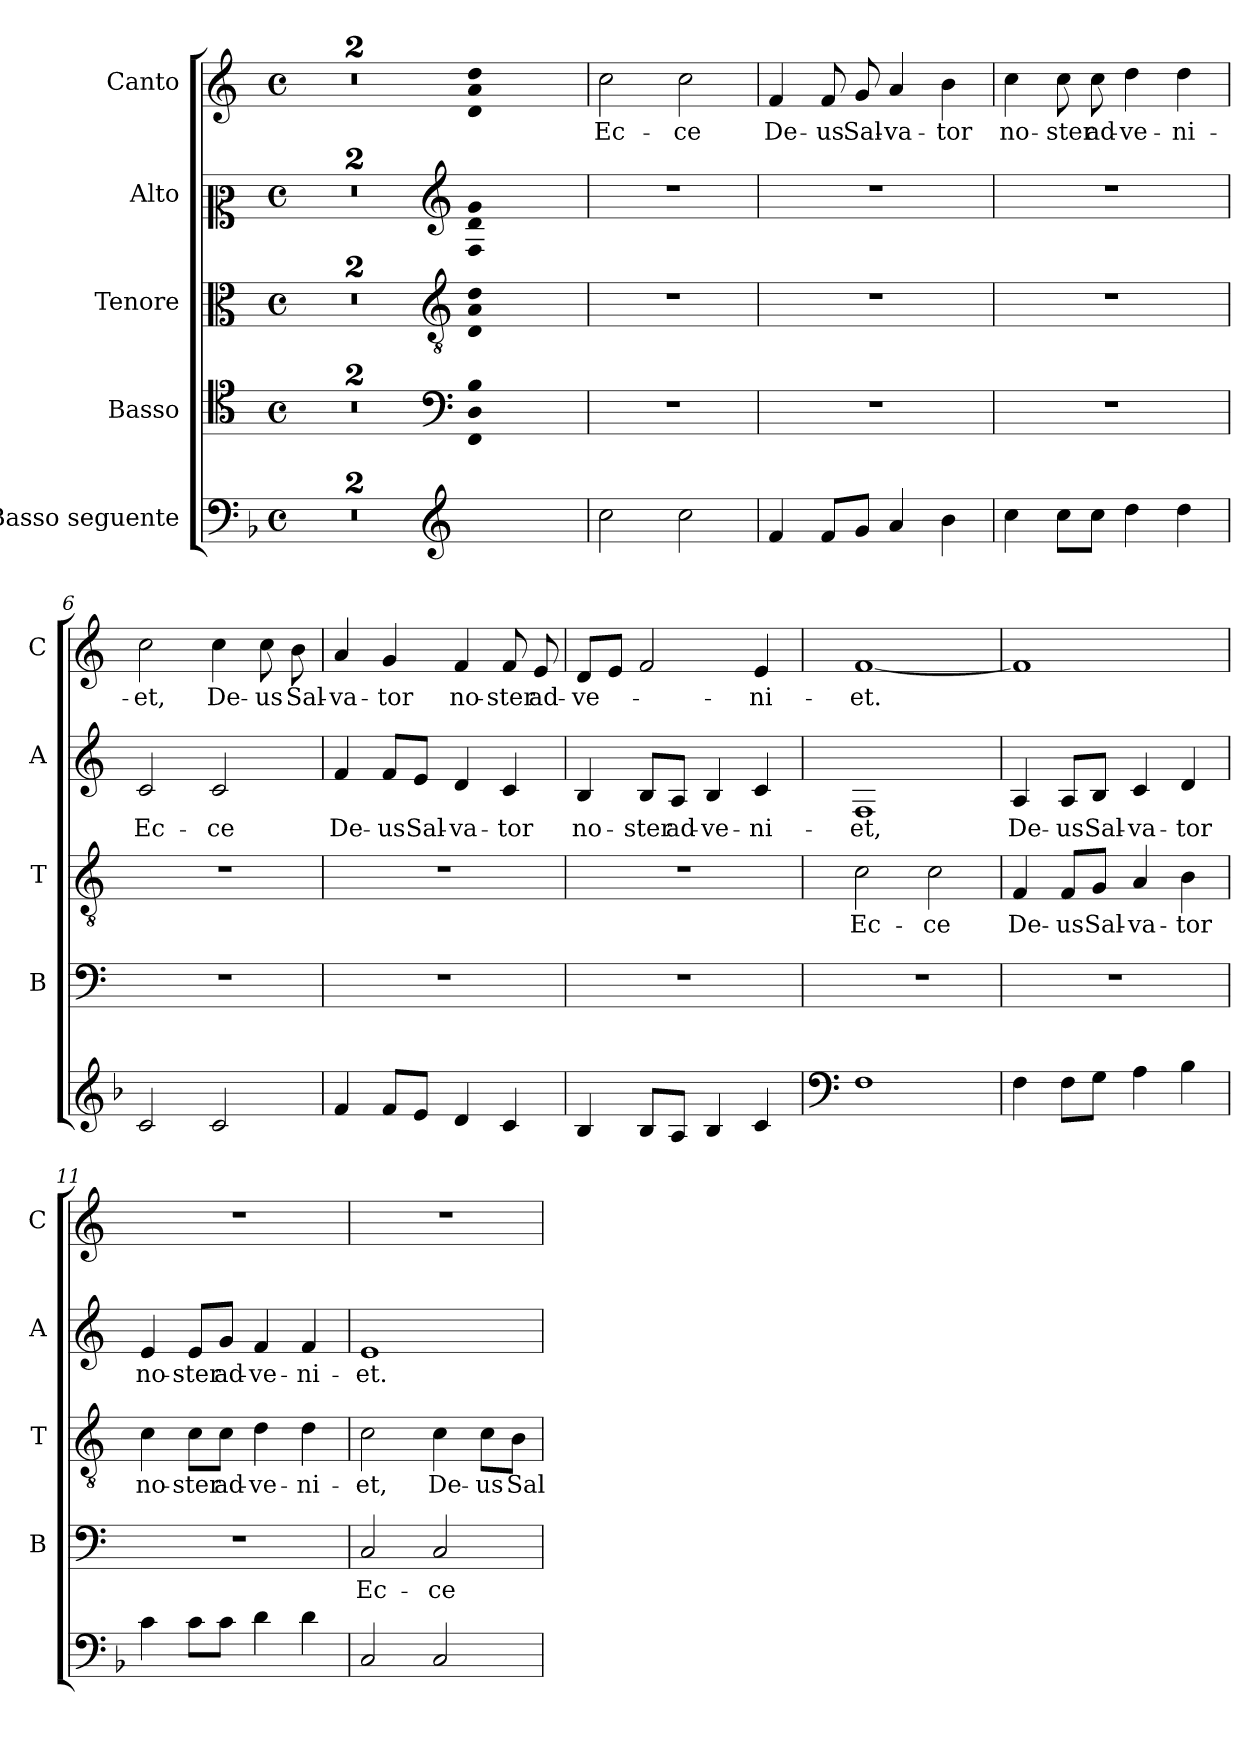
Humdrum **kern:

**kern	**kern	**text	**kern	**text	**kern	**text	**kern	**text
*part5	*part4	*part4	*part3	*part3	*part2	*part2	*part1	*part1
*staff5	*staff4	*staff4	*staff3	*staff3	*staff2	*staff2	*staff1	*staff1
*I"Basso seguente	*I"Basso	*	*I"Tenore	*	*I"Alto	*	*I"Canto	*
*	*I'B	*	*I'T	*	*I'A	*	*I'C	*
*clefF4	*clefC4	*	*clefC3	*	*clefC2	*	*clefG2	*
*k[b-]	*k[]	*	*k[]	*	*k[]	*	*k[]	*
*F:	*C:	*	*C:	*	*C:	*	*C:	*
*M4/4	*M4/4	*	*M4/4	*	*M4/4	*	*M4/4	*
*met(c)	*met(c)	*	*met(c)	*	*met(c)	*	*met(c)	*
=1	=1	=1	=1	=1	=1	=1	=1	=1
1ryy	1ryy	.	1ryy	.	1ryy	.	1ryy	.
=2	=2||	=2||	=2||	=2||	=2||	=2||	=2||	=2||
*	*k[b-]	*	*k[b-]	*	*k[b-]	*	*k[b-]	*
*	*F:	*	*F:	*	*F:	*	*F:	*
1r	1r	.	1r	.	1r	.	1r	.
=3	=3	=3	=3	=3	=3	=3	=3	=3
*clefG2	*clefF4	*	*clefGv2	*	*clefG2	*	*	*
!	!LO:N:n=1:head=solid	!	!	!	!	!	!	!
!	!LO:N:n=2:head=solid	!	!	!	!	!	!	!
!	!LO:N:n=3:head=solid	!	!LO:N:n=1:head=solid	!	!	!	!	!
!	!	!	!LO:N:n=2:head=solid	!	!	!	!	!
!	!	!	!LO:N:n=3:head=solid	!	!LO:N:n=1:head=solid	!	!	!
!	!	!	!	!	!LO:N:n=2:head=solid	!	!	!
!	!	!	!	!	!LO:N:n=3:head=solid	!	!LO:N:n=1:head=solid	!
!	!	!	!	!	!	!	!LO:N:n=2:head=solid	!
!	!	!	!	!	!	!	!LO:N:n=3:head=solid	!
1ryy	1FF! 1D! 1B-!	.	1D! 1A! 1d!	.	1F! 1d! 1g!	.	1d! 1a! 1dd!	.
=3X1	=3X1	=3X1	=3X1	=3X1	=3X1	=3X1	=3X1	=3X1
!	!	!	!	!	!	!	!	!LO:LY:b
2cc\	1r	.	1r	.	1r	.	2cc\	Ec-
!	!	!	!	!	!	!	!	!LO:LY:b
2cc\	.	.	.	.	.	.	2cc\	-ce
=4	=4	=4	=4	=4	=4	=4	=4	=4
!	!	!	!	!	!	!	!	!LO:LY:b
4f/	1r	.	1r	.	1r	.	4f/	De-
!	!	!	!	!	!	!	!	!LO:LY:b
8f/L	.	.	.	.	.	.	8f/	-us
!	!	!	!	!	!	!	!	!LO:LY:b
8g/J	.	.	.	.	.	.	8g/	Sal-
!	!	!	!	!	!	!	!	!LO:LY:b
4a/	.	.	.	.	.	.	4a/	-va-
!	!	!	!	!	!	!	!	!LO:LY:b
4b-\	.	.	.	.	.	.	4b-\	-tor
=5	=5	=5	=5	=5	=5	=5	=5	=5
!	!	!	!	!	!	!	!	!LO:LY:b
4cc\	1r	.	1r	.	1r	.	4cc\	no-
!	!	!	!	!	!	!	!	!LO:LY:b
8cc\L	.	.	.	.	.	.	8cc\	-ster
!	!	!	!	!	!	!	!	!LO:LY:b
8cc\J	.	.	.	.	.	.	8cc\	ad-
!	!	!	!	!	!	!	!	!LO:LY:b
4dd\	.	.	.	.	.	.	4dd\	-ve-
!	!	!	!	!	!	!	!	!LO:LY:b
4dd\	.	.	.	.	.	.	4dd\	-ni-
=6	=6	=6	=6	=6	=6	=6	=6	=6
!	!	!	!	!	!	!LO:LY:b	!	!LO:LY:b
2c/	1r	.	1r	.	2c/	Ec-	2cc\	-et,
!	!	!	!	!	!	!LO:LY:b	!	!LO:LY:b
2c/	.	.	.	.	2c/	-ce	4cc\	De-
!	!	!	!	!	!	!	!	!LO:LY:b
.	.	.	.	.	.	.	8cc\	-us
!	!	!	!	!	!	!	!	!LO:LY:b
.	.	.	.	.	.	.	8b-\	Sal-
=7	=7	=7	=7	=7	=7	=7	=7	=7
!	!	!	!	!	!	!LO:LY:b	!	!LO:LY:b
4f/	1r	.	1r	.	4f/	De-	4a/	-va-
!	!	!	!	!	!	!LO:LY:b	!	!LO:LY:b
8f/L	.	.	.	.	8f/L	-us	4g/	-tor
!	!	!	!	!	!	!LO:LY:b	!	!
8e/J	.	.	.	.	8e/J	Sal-	.	.
!	!	!	!	!	!	!LO:LY:b	!	!LO:LY:b
4d/	.	.	.	.	4d/	-va-	4f/	no-
!	!	!	!	!	!	!LO:LY:b	!	!LO:LY:b
4c/	.	.	.	.	4c/	-tor	8f/	-ster
!	!	!	!	!	!	!	!	!LO:LY:b
.	.	.	.	.	.	.	8e/	ad-
!!LO:LB:g=z
=8	=8	=8	=8	=8	=8	=8	=8	=8
!	!	!	!	!	!	!LO:LY:b	!	!LO:LY:b
4B-/	1r	.	1r	.	4B-/	no-	8d/L	-ve-
.	.	.	.	.	.	.	8e/J	.
!	!	!	!	!	!	!LO:LY:b	!	!
8B-/L	.	.	.	.	8B-/L	-ster	2f/	.
!	!	!	!	!	!	!LO:LY:b	!	!
8A/J	.	.	.	.	8A/J	ad-	.	.
!	!	!	!	!	!	!LO:LY:b	!	!
4B-/	.	.	.	.	4B-/	-ve-	.	.
!	!	!	!	!	!	!LO:LY:b	!	!LO:LY:b
4c/	.	.	.	.	4c/	-ni-	4e/	-ni-
=9	=9	=9	=9	=9	=9	=9	=9	=9
*clefF4	*	*	*	*	*	*	*	*
!	!	!	!	!LO:LY:b	!	!LO:LY:b	!	!LO:LY:b
1F	1r	.	2c\	Ec-	1F	-et,	[1f	-et.
!	!	!	!	!LO:LY:b	!	!	!	!
.	.	.	2c\	-ce	.	.	.	.
=10	=10	=10	=10	=10	=10	=10	=10	=10
!	!	!	!	!LO:LY:b	!	!LO:LY:b	!	!
4F\	1r	.	4F/	De-	4A/	De-	1f]	.
!	!	!	!	!LO:LY:b	!	!LO:LY:b	!	!
8F\L	.	.	8F/L	-us	8A/L	-us	.	.
!	!	!	!	!LO:LY:b	!	!LO:LY:b	!	!
8G\J	.	.	8G/J	Sal-	8B-/J	Sal-	.	.
!	!	!	!	!LO:LY:b	!	!LO:LY:b	!	!
4A\	.	.	4A/	-va-	4c/	-va-	.	.
!	!	!	!	!LO:LY:b	!	!LO:LY:b	!	!
4B-\	.	.	4B-\	-tor	4d/	-tor	.	.
=11	=11	=11	=11	=11	=11	=11	=11	=11
!	!	!	!	!LO:LY:b	!	!LO:LY:b	!	!
4c\	1r	.	4c\	no-	4e/	no-	1r	.
!	!	!	!	!LO:LY:b	!	!LO:LY:b	!	!
8c\L	.	.	8c\L	-ster	8e/L	-ster	.	.
!	!	!	!	!LO:LY:b	!	!LO:LY:b	!	!
8c\J	.	.	8c\J	ad-	8g/J	ad-	.	.
!	!	!	!	!LO:LY:b	!	!LO:LY:b	!	!
4d\	.	.	4d\	-ve-	4f/	-ve-	.	.
!	!	!	!	!LO:LY:b	!	!LO:LY:b	!	!
4d\	.	.	4d\	-ni-	4f/	-ni-	.	.
=12	=12	=12	=12	=12	=12	=12	=12	=12
!	!	!LO:LY:b	!	!LO:LY:b	!	!LO:LY:b	!	!
2C/	2C/	Ec-	2c\	-et,	1e	-et.	1r	.
!	!	!LO:LY:b	!	!LO:LY:b	!	!	!	!
2C/	2C/	-ce	4c\	De-	.	.	.	.
!	!	!	!	!LO:LY:b	!	!	!	!
.	.	.	8c\L	-us	.	.	.	.
!	!	!	!	!LO:LY:b	!	!	!	!
.	.	.	8B-\J	Sal-	.	.	.	.
=	=	=	=	=	=	=	=	=
*-	*-	*-	*-	*-	*-	*-	*-	*-
